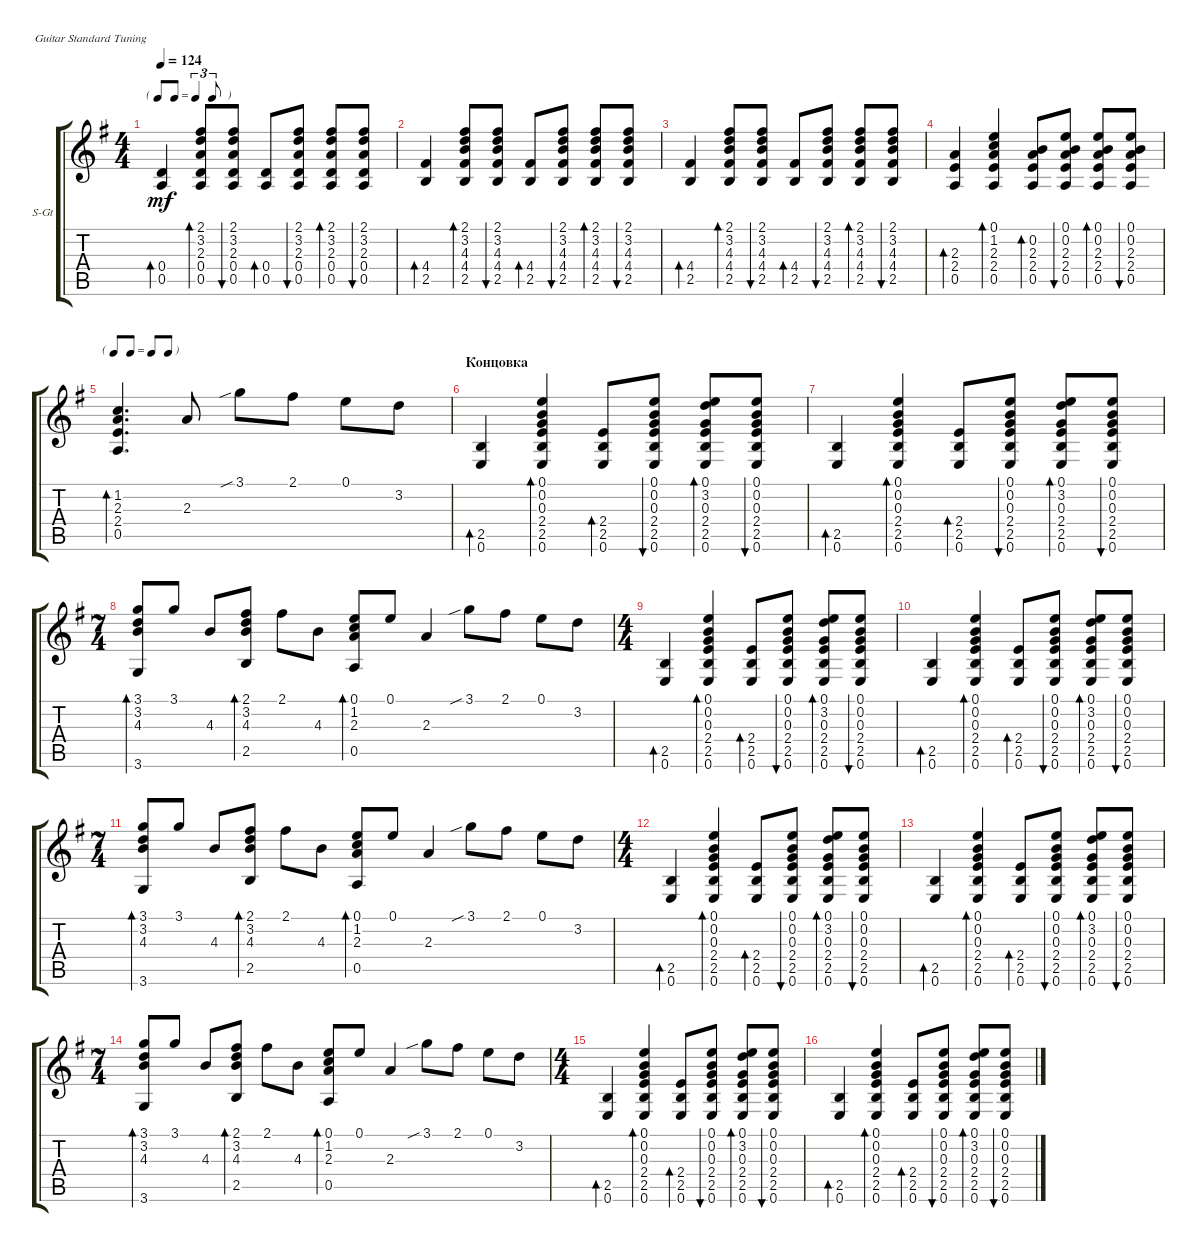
\defaultSystemsLayout 4
\bracketExtendMode groupsimilarinstruments
\firstSystemTrackNameOrientation horizontal
\otherSystemsTrackNameOrientation horizontal
\track ("Steel Guitar" "S-Gt") {instrument acousticguitarsteel}
\staff {score tabs}
\tuning (E4 B3 G3 D3 A2 E2)
\ts (4 4)
\tf triplet8th
\tempo 124
\clef g2
\ks eminor
(0.5 0.4).4{bd 30 dy mf} (0.5 0.4 2.3 3.2 2.1).8{bd 30} (0.5 0.4 2.3 3.2 2.1).8{bu 30} (0.5 0.4).8{bd 30} (0.5 0.4 2.3 3.2 2.1).8{bu 30} (0.5 0.4 2.3 3.2 2.1).8{bd 30} (0.5 0.4 2.3 3.2 2.1).8{bu 30} |
(2.5 4.4).4{bd 30} (2.5 4.4 4.3 3.2 2.1).8{bd 30} (2.5 4.4 4.3 3.2 2.1).8{bu 30} (2.5 4.4).8{bd 30} (2.5 4.4 4.3 3.2 2.1).8{bu 30} (2.5 4.4 4.3 3.2 2.1).8{bd 30} (2.5 4.4 4.3 3.2 2.1).8{bu 30} |
(2.5 4.4).4{bd 30} (2.5 4.4 4.3 3.2 2.1).8{bd 30} (2.5 4.4 4.3 3.2 2.1).8{bu 30} (2.5 4.4).8{bd 30} (2.5 4.4 4.3 3.2 2.1).8{bu 30} (2.5 4.4 4.3 3.2 2.1).8{bd 30} (2.5 4.4 4.3 3.2 2.1).8{bu 30} |
(2.4 2.3 0.5).4{bd 30} (2.4 2.3 1.2 0.1 0.5).4{bd 30} (2.4 2.3 0.5 0.2).8{bd 30} (2.4 2.3 0.2 0.1 0.5).8{bu 30} (2.4 2.3 0.2 0.1 0.5).8{bd 30} (2.4 2.3 0.2 0.1 0.5).8{bu 30} |
\tf none
(2.4 2.3 0.5 1.2).4{d bd 30} 2.3.8 3.1{sib}.8 2.1.8 0.1.8 3.2.8 |
\section ("" "Концовка")
(0.6 2.5).4{bd 30} (0.6 2.5 2.4 0.3 0.2 0.1).4{bd 30} (0.6 2.5 2.4).8{bd 30} (0.6 2.5 2.4 0.3 0.2 0.1).8{bu 30} (0.6 2.5 2.4 0.3 3.2 0.1).8{bd 30} (0.6 2.5 2.4 0.3 0.2 0.1).8{bu 30} |
(0.6 2.5).4{bd 30} (0.6 2.5 2.4 0.3 0.2 0.1).4{bd 30} (0.6 2.5 2.4).8{bd 30} (0.6 2.5 2.4 0.3 0.2 0.1).8{bu 30} (0.6 2.5 2.4 0.3 3.2 0.1).8{bd 30} (0.6 2.5 2.4 0.3 0.2 0.1).8{bu 30} |
\ts (7 4)
(3.2 3.1 4.3 3.6).8{bd 30} 3.1.8 4.3.8 (2.5 3.2 2.1 4.3).8{bd 30} 2.1.8 4.3.8 (0.5 1.2 0.1 2.3).8{bd 30} 0.1.8 2.3.4 3.1{sib}.8 2.1.8 0.1.8 3.2.8 |
\ts (4 4)
(0.6 2.5).4{bd 30} (0.6 2.5 2.4 0.3 0.2 0.1).4{bd 30} (0.6 2.5 2.4).8{bd 30} (0.6 2.5 2.4 0.3 0.2 0.1).8{bu 30} (0.6 2.5 2.4 0.3 3.2 0.1).8{bd 30} (0.6 2.5 2.4 0.3 0.2 0.1).8{bu 30} |
(0.6 2.5).4{bd 30} (0.6 2.5 2.4 0.3 0.2 0.1).4{bd 30} (0.6 2.5 2.4).8{bd 30} (0.6 2.5 2.4 0.3 0.2 0.1).8{bu 30} (0.6 2.5 2.4 0.3 3.2 0.1).8{bd 30} (0.6 2.5 2.4 0.3 0.2 0.1).8{bu 30} |
\ts (7 4)
(3.2 3.1 4.3 3.6).8{bd 30} 3.1.8 4.3.8 (2.5 3.2 2.1 4.3).8{bd 30} 2.1.8 4.3.8 (0.5 1.2 0.1 2.3).8{bd 30} 0.1.8 2.3.4 3.1{sib}.8 2.1.8 0.1.8 3.2.8 |
\ts (4 4)
(0.6 2.5).4{bd 30} (0.6 2.5 2.4 0.3 0.2 0.1).4{bd 30} (0.6 2.5 2.4).8{bd 30} (0.6 2.5 2.4 0.3 0.2 0.1).8{bu 30} (0.6 2.5 2.4 0.3 3.2 0.1).8{bd 30} (0.6 2.5 2.4 0.3 0.2 0.1).8{bu 30} |
(0.6 2.5).4{bd 30} (0.6 2.5 2.4 0.3 0.2 0.1).4{bd 30} (0.6 2.5 2.4).8{bd 30} (0.6 2.5 2.4 0.3 0.2 0.1).8{bu 30} (0.6 2.5 2.4 0.3 3.2 0.1).8{bd 30} (0.6 2.5 2.4 0.3 0.2 0.1).8{bu 30} |
\ts (7 4)
(3.2 3.1 4.3 3.6).8{bd 30} 3.1.8 4.3.8 (2.5 3.2 2.1 4.3).8{bd 30} 2.1.8 4.3.8 (0.5 1.2 0.1 2.3).8{bd 30} 0.1.8 2.3.4 3.1{sib}.8 2.1.8 0.1.8 3.2.8 |
\ts (4 4)
(0.6 2.5).4{bd 30} (0.6 2.5 2.4 0.3 0.2 0.1).4{bd 30} (0.6 2.5 2.4).8{bd 30} (0.6 2.5 2.4 0.3 0.2 0.1).8{bu 30} (0.6 2.5 2.4 0.3 3.2 0.1).8{bd 30} (0.6 2.5 2.4 0.3 0.2 0.1).8{bu 30} |
(0.6 2.5).4{bd 30} (0.6 2.5 2.4 0.3 0.2 0.1).4{bd 30} (0.6 2.5 2.4).8{bd 30} (0.6 2.5 2.4 0.3 0.2 0.1).8{bu 30} (0.6 2.5 2.4 0.3 3.2 0.1).8{bd 30} (0.6 2.5 2.4 0.3 0.2 0.1).8{bu 30}
